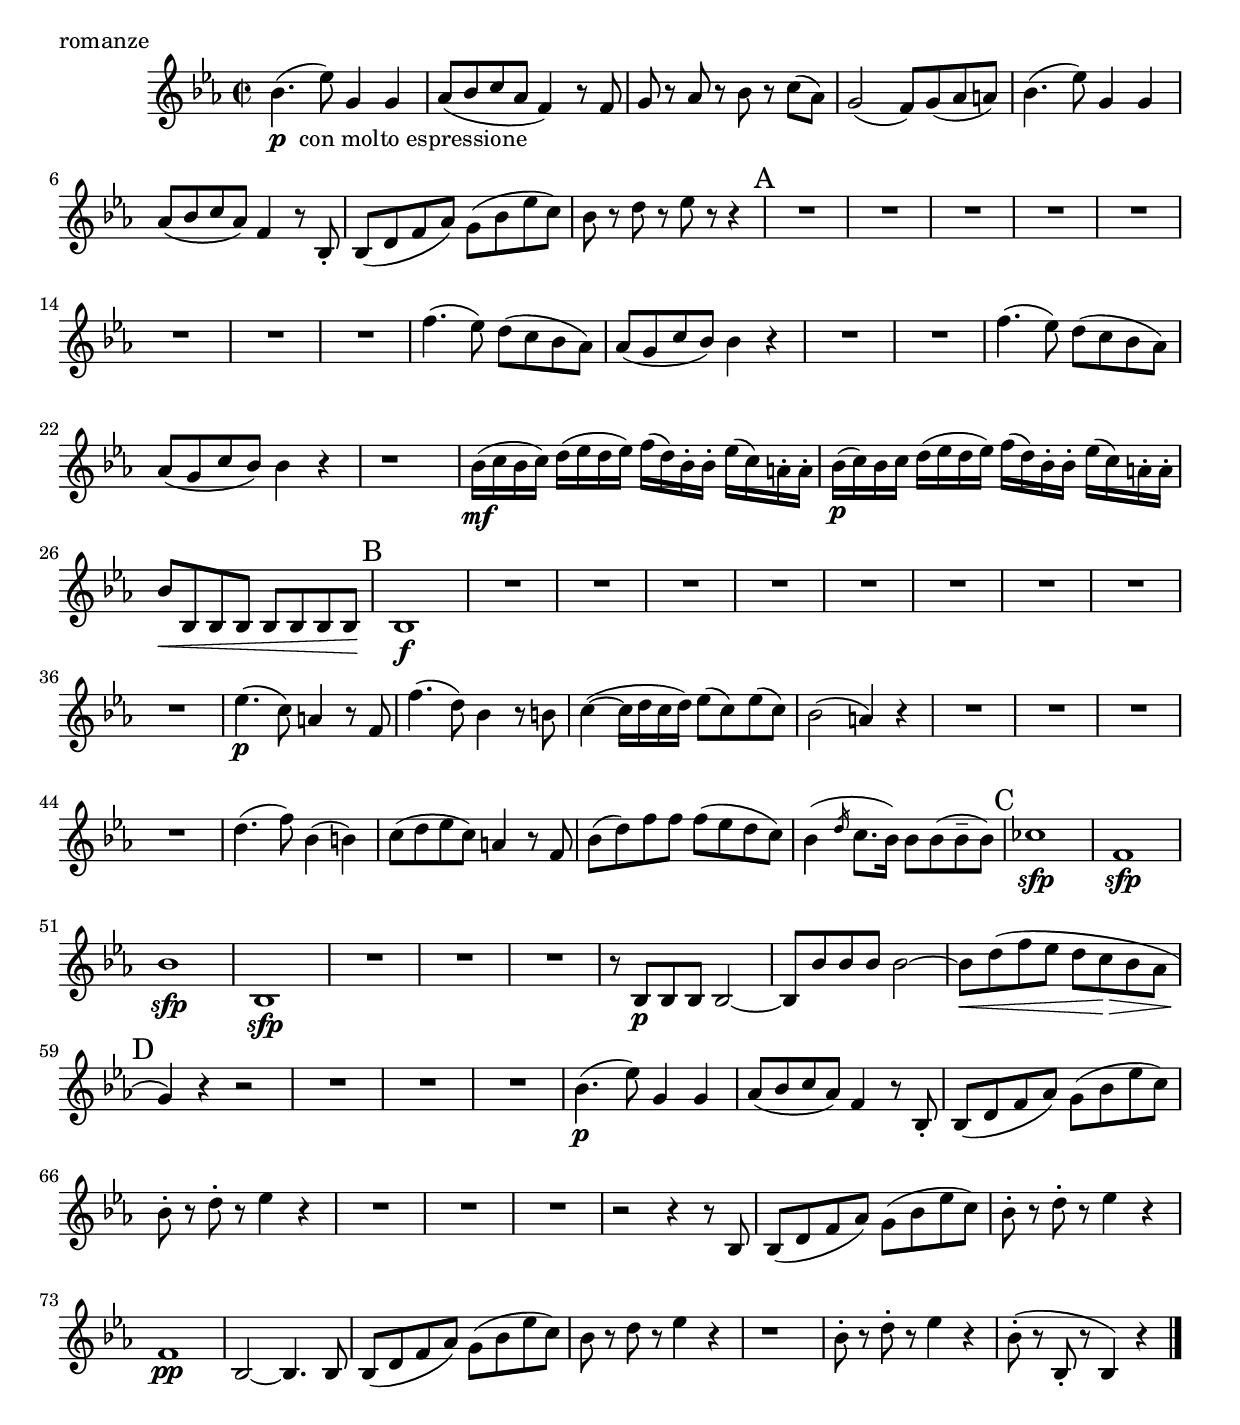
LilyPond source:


\version "1.3.146"

romanze = \notes \relative c' {
	\key f \major
	\time 2/2

	c'4.( _#'(italic (dynamic "p") " con molto espressione") 
		)f8 a,4 a
	[bes8( c d bes] )g4 r8 g
	a r bes r c r [d()bes]
	a2( [)g8 a( bes )b]
	c4. () f8 a,4 a |
	% 6 
	[bes8 (c d) bes] g4 r8 c,-.
	[c8( e g )bes] [a( c f ) d]
	c r e r f r r4
	\mark "A"
	R1*8
	g4. ()f8  [e( d c) bes]
	% 18
	[bes( a d )c] c4 r
	R1*2
	g'4.() f8 [e( d c) bes]
	[bes (a d ) c] c4 r
	r1
	% 25
	[c16\mf ( d c )d] [e ( f e )f] [g()e c-. c-.] [f()d b-. b-.]
	[c16\p () d c )d] [e ( f e )f] [g()e c-. c-.] [f()d b-. b-.]
	[c8 \< c, c c] [c c c \! c ]
	\mark "B"
	c1\f
	R1*9
	f'4.(\p )d8 b4 r8 g
	g'4.() e8 c4 r8 cis |
	% 39
	d4(~ [d16 e d )e] [f8 () d f() d]
	c2()b4 r
	R1*4
	e4. ()g8 c,4 ()cis
	[d8( e f )d] b4 r8 g
	[c ()e g g] [g( f e )d]
	c4(
	\grace { e16 }
	[d8. )c16] [c8 c--( c-- )c--]
	\mark "C"
	des1\sfp
	g,1\sfp 
	c\sfp   
	c,\sfp  
	R1*3
	r8 [c-\p c c] c2~
	[c8 c' c c] c2~
	[c8 \< e( g f] [e \! d \> c bes]
	\mark "D"
	\! )a4 r r2
	R1*3
	c4.-\p () f8 a,4 a |
	[bes8 (c d) bes] g4 r8 c,-.
	[c8( e g )bes] [a( c f ) d]
	c-. r e-. r f4 r4
	R1*3
	r2 r4 r8 c,8
	[c8( e g )bes] [a( c f ) d]
	c-. r e-. r f4 r4	
	g,1\pp
	c,2~c4. c8
	[c8( e g )bes] [a( c f ) d]
	c r e r f4 r4			% -. ? 

	r1
	c8-.   r e-. r f4 r4

	% Finish with F if played separately 
	c8-.(   r c,-. r ) c4 r4| 
	\bar "|."
}



\score
{
    \notes { \transpose bes \romanze }
	\header { piece = "romanze" opus = "" }	
	\midi{ \tempo 4 = 70  }
	\paper{}
}
